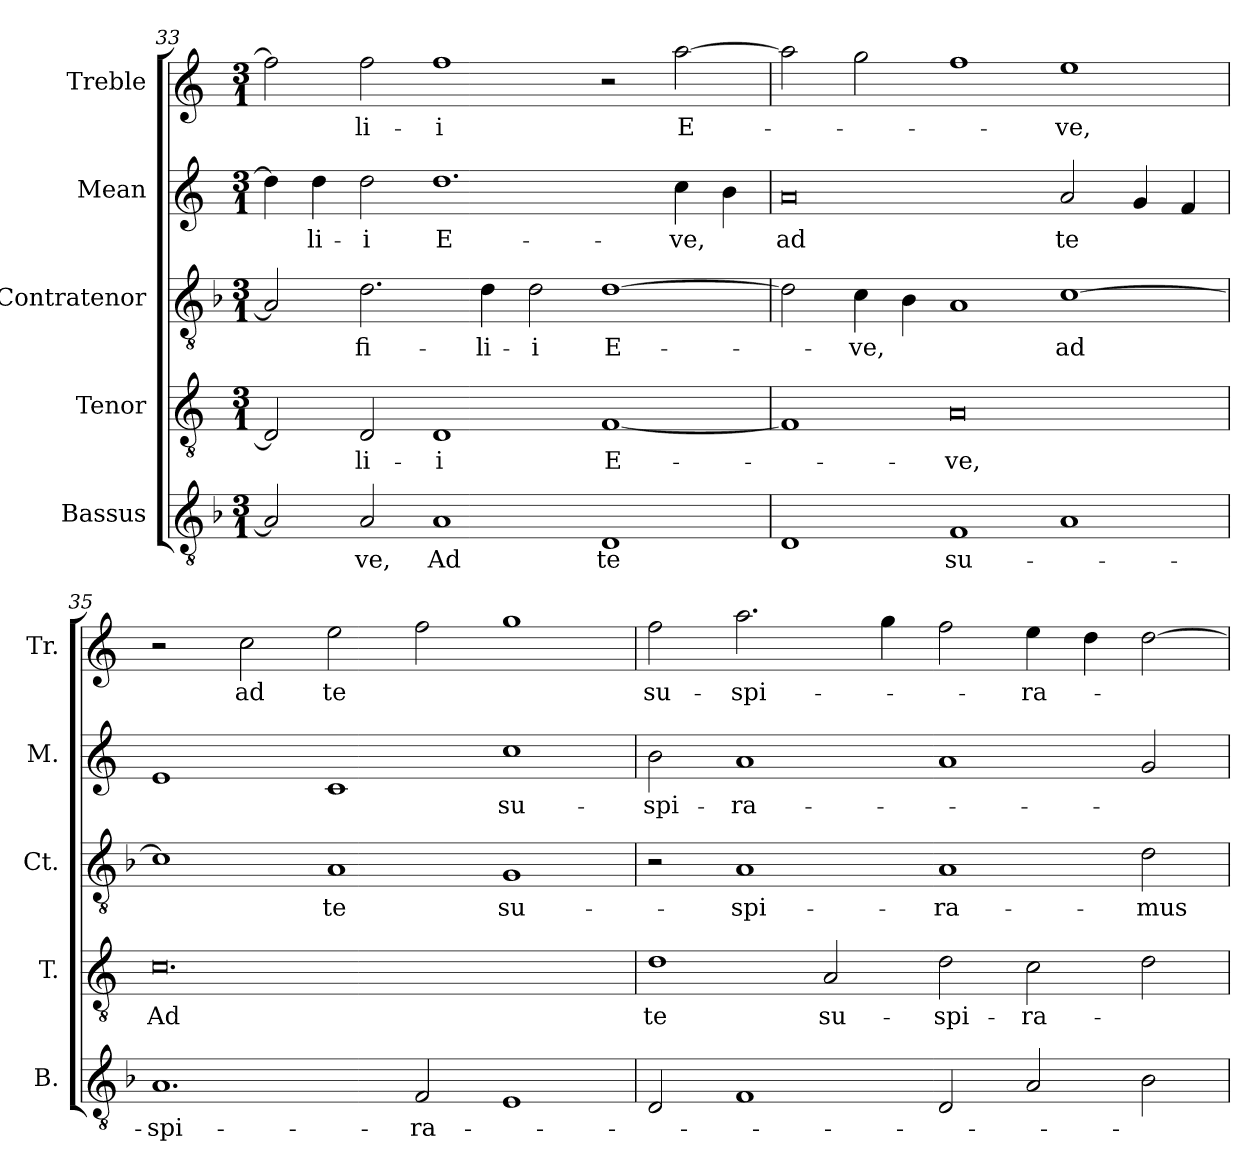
**kern	**text	**kern	**text	**kern	**text	**kern	**text	**kern	**text
*part5	*part5	*part4	*part4	*part3	*part3	*part2	*part2	*part1	*part1
*staff5	*staff5	*staff4	*staff4	*staff3	*staff3	*staff2	*staff2	*staff1	*staff1
*I"Bassus	*	*I"Tenor	*	*I"Contratenor	*	*I"Mean	*	*I"Treble	*
*I'B.	*	*I'T.	*	*I'Ct.	*	*I'M.	*	*I'Tr.	*
!!LO:LB:g=z
*clefGv2	*	*clefGv2	*	*clefGv2	*	*clefG2	*	*clefG2	*
*ITrd7c12	*	*ITrd7c12	*	*ITrd7c12	*	*	*	*	*
*k[b-]	*	*k[]	*	*k[b-]	*	*k[]	*	*k[]	*
*F:	*	*	*	*F:	*	*C:	*	*C:	*
*M3/1	*	*M3/1	*	*M3/1	*	*M3/1	*	*M3/1	*
=33	=33	=33	=33	=33	=33	=33	=33	=33	=33
2AAi/]	.	2DDi/]	.	2AAi/]	.	4ddi\]	.	2ffi\]	.
!	!	!	!	!	!	!	!LO:LY:b:color=#000000	!	!
.	.	.	.	.	.	4ddi\	-li-	.	.
!	!LO:LY:b:color=#000000	!	!	!	!	!	!	!	!
!	!	!	!LO:LY:b:color=#000000	!	!	!	!	!	!
!	!	!	!	!	!LO:LY:b:color=#000000	!	!	!	!
!	!	!	!	!	!	!	!LO:LY:b:color=#000000	!	!
!	!	!	!	!	!	!	!	!	!LO:LY:b:color=#000000
2AAi/	-ve,	2DDi/	-li-	2.Di\	fi-	2ddi\	-i	2ffi\	-li-
!	!LO:LY:b:color=#000000	!	!	!	!	!	!	!	!
!	!	!	!LO:LY:b:color=#000000	!	!	!	!	!	!
!	!	!	!	!	!	!	!LO:LY:b:color=#000000	!	!
!	!	!	!	!	!	!	!	!	!LO:LY:b:color=#000000
1AAi	Ad	1DDi	-i	.	.	1.ddi	E-	1ffi	-i
!	!	!	!	!	!LO:LY:b:color=#000000	!	!	!	!
.	.	.	.	4Di\	-li-	.	.	.	.
!	!	!	!	!	!LO:LY:b:color=#000000	!	!	!	!
.	.	.	.	2Di\	-i	.	.	.	.
!	!LO:LY:b:color=#000000	!	!	!	!	!	!	!	!
!	!	!	!LO:LY:b:color=#000000	!	!	!	!	!	!
!	!	!	!	!	!LO:LY:b:color=#000000	!	!	!	!
1DDi	te	[<1FFi	E-	[>1Di	E-	.	.	2r	.
!	!	!	!	!	!	!	!LO:LY:b:color=#000000	!	!
!	!	!	!	!	!	!	!	!	!LO:LY:b:color=#000000
.	.	.	.	.	.	4cci\	-ve,	[>2aai\	E-
.	.	.	.	.	.	4bi\	.	.	.
=34	=34	=34	=34	=34	=34	=34	=34	=34	=34
!	!	!	!	!	!	!	!LO:LY:b:color=#000000	!	!
1DDi	.	1FFi]	.	2Di\]	.	0ai	ad	2aai\]	.
!	!	!	!	!	!LO:LY:b:color=#000000	!	!	!	!
.	.	.	.	4Ci\	-ve,	.	.	2ggi\	.
.	.	.	.	4BB-i\	.	.	.	.	.
!	!LO:LY:b:color=#000000	!	!	!	!	!	!	!	!
!	!	!	!LO:LY:b:color=#000000	!	!	!	!	!	!
1FFi	su-	0AAi	-ve,	1AAi	.	.	.	1ffi	.
!	!	!	!	!	!LO:LY:b:color=#000000	!	!	!	!
!	!	!	!	!	!	!	!LO:LY:b:color=#000000	!	!
!	!	!	!	!	!	!	!	!	!LO:LY:b:color=#000000
1AAi	.	.	.	[>1Ci	ad	2ai/	te	1eei	-ve,
.	.	.	.	.	.	4gi/	.	.	.
.	.	.	.	.	.	4fi/	.	.	.
=35	=35	=35	=35	=35	=35	=35	=35	=35	=35
!	!LO:LY:b:color=#000000	!	!	!	!	!	!	!	!
!	!	!	!LO:LY:b:color=#000000	!	!	!	!	!	!
1.AAi	-spi-	0.Ci	Ad	1Ci]	.	1ei	.	2r	.
!	!	!	!	!	!	!	!	!	!LO:LY:b:color=#000000
.	.	.	.	.	.	.	.	2cci\	ad
!	!	!	!	!	!LO:LY:b:color=#000000	!	!	!	!
!	!	!	!	!	!	!	!	!	!LO:LY:b:color=#000000
.	.	.	.	1AAi	te	1ci	.	2eei\	te
!	!LO:LY:b:color=#000000	!	!	!	!	!	!	!	!
2FFi/	-ra-	.	.	.	.	.	.	2ffi\	.
!	!	!	!	!	!LO:LY:b:color=#000000	!	!	!	!
!	!	!	!	!	!	!	!LO:LY:b:color=#000000	!	!
1EEi	.	.	.	1GGi	su-	1cci	su-	1ggi	.
!!LO:LB:g=z
=36	=36	=36	=36	=36	=36	=36	=36	=36	=36
!	!	!	!LO:LY:b:color=#000000	!	!	!	!	!	!
!	!	!	!	!	!	!	!LO:LY:b:color=#000000	!	!
!	!	!	!	!	!	!	!	!	!LO:LY:b:color=#000000
2DDi/	.	1Di	te	2r	.	2bi\	-spi-	2ffi\	su-
!	!	!	!	!	!LO:LY:b:color=#000000	!	!	!	!
!	!	!	!	!	!	!	!LO:LY:b:color=#000000	!	!
!	!	!	!	!	!	!	!	!	!LO:LY:b:color=#000000
1FFi	.	.	.	1AAi	-spi-	1ai	-ra-	2.aai\	-spi-
!	!	!	!LO:LY:b:color=#000000	!	!	!	!	!	!
.	.	2AAi/	su-	.	.	.	.	.	.
.	.	.	.	.	.	.	.	4ggi\	.
!	!	!	!LO:LY:b:color=#000000	!	!	!	!	!	!
!	!	!	!	!	!LO:LY:b:color=#000000	!	!	!	!
2DDi/	.	2Di\	-spi-	1AAi	-ra-	1ai	.	2ffi\	.
!	!	!	!LO:LY:b:color=#000000	!	!	!	!	!	!
!	!	!	!	!	!	!	!	!	!LO:LY:b:color=#000000
2AAi/	.	2Ci\	-ra-	.	.	.	.	4eei\	-ra-
.	.	.	.	.	.	.	.	4ddi\	.
!	!	!	!	!	!LO:LY:b:color=#000000	!	!	!	!
2BB-i\	.	2Di\	.	2Di\	-mus	2gi/	.	[>2ddi\	.
=	=	=	=	=	=	=	=	=	=
*-	*-	*-	*-	*-	*-	*-	*-	*-	*-
